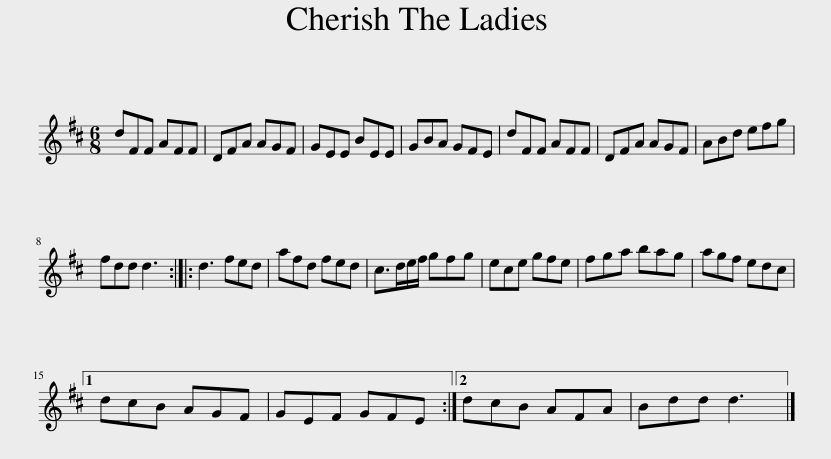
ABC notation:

X:1
L:1/8
M:6/8
I:linebreak $
K:D
V:1 treble
V:1
 dFF AFF | DFA AGF | GEE BEE | GBA GFE | dFF AFF | %5
 DFA AGF | ABd efg |$ fdd d3 :: d3 fed | afd fed | %10
 c>de/f/ gfg | ece gfe | fga bag | agf edc |1$ dcB AGF | %15
 GEF GFE :|2 dcB AFA | Bdd d3 |] %18
